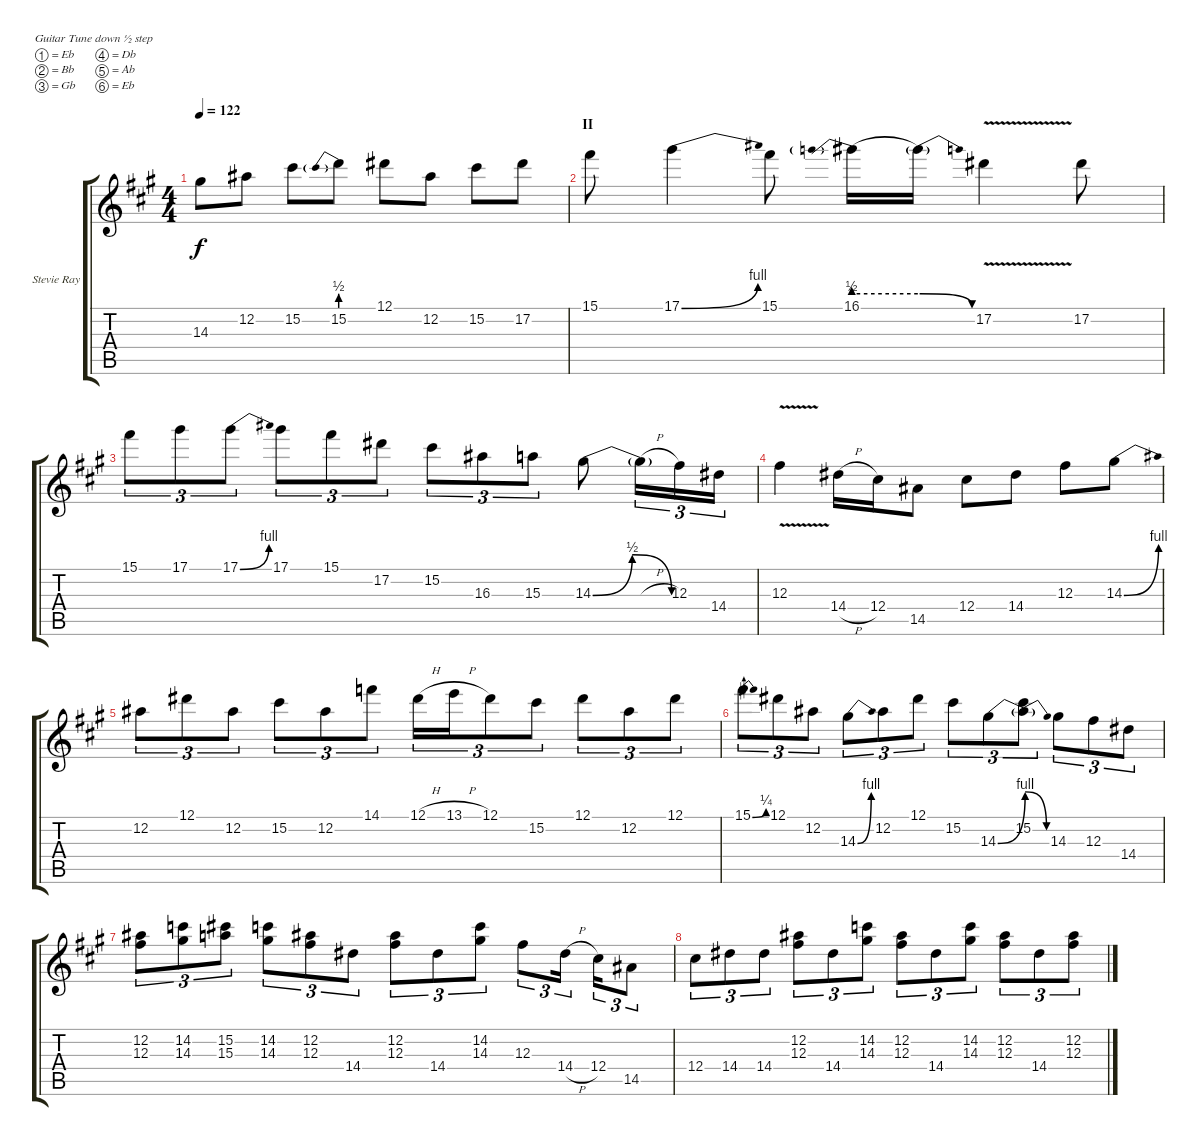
\bracketExtendMode groupsimilarinstruments
\firstSystemTrackNameOrientation horizontal
\otherSystemsTrackNameOrientation horizontal
\track ("Stevie Ray Vaughan - Guitar" "Stevie Ray") {instrument electricguitarclean}
\staff {score tabs}
\tuning (Eb4 Bb3 Gb3 Db3 Ab2 Eb2)
\ts (4 4)
\tempo 122
\clef g2
\scale
0.333333
\ks a
14.3{t}.8{dy f} 12.2.8 15.2.8 15.2{be (prebend 0 2 60 2)}.8 12.1.8 12.2.8 15.2.8 17.2.8 |
\section ("" "II")
\scale
0.333333 15.1.8 17.1{be (bend 0 0 60 4)}.4 15.1.8 16.1{be (prebend 0 2 60 2)}.16 16.1{be (release 0 2 15 0) t}.16 17.2{v}.4 17.2.8 |
\scale
0.333333 15.1.8{tu (3 2)} 17.1.8{tu (3 2)} 17.1{be (bend 0 0 60 4)}.8{tu (3 2)} 17.1.8{tu (3 2)} 15.1.8{tu (3 2)} 17.2.8{tu (3 2)} 15.2.8{tu (3 2)} 16.3.8{tu (3 2)} 15.3.8{tu (3 2)} 14.3{be (bendrelease 0 0 30 2 30 2 60 0)}.8 14.3{h t}.16{tu (3 2)} 12.3.16{tu (3 2)} 14.4.16{tu (3 2)} |
\scale
0.333333 12.3{v}.4 14.4{h}.16 12.4.16 14.5.8 12.4.8 14.4.8 12.3.8 14.3{be (bend 0 0 60 4)}.8 |
\scale
0.333333 12.2.8{tu (3 2)} 12.1.8{tu (3 2)} 12.2.8{tu (3 2)} 15.2.8{tu (3 2)} 12.2.8{tu (3 2)} 14.1.8{tu (3 2)} 12.1{h}.16{tu (3 2)} 13.1{h}.16{tu (3 2)} 12.1.8{tu (3 2)} 15.2.8{tu (3 2)} 12.1.8{tu (3 2)} 12.2.8{tu (3 2)} 12.1.8{tu (3 2)} |
\scale
0.333333 15.1{be (bend 0 0 60 1)}.8{tu (3 2)} 12.1.8{tu (3 2)} 12.2.8{tu (3 2)} 14.3{be (bend 0 0 60 4)}.8{tu (3 2)} 12.2.8{tu (3 2)} 12.1.8{tu (3 2)} 15.2.8{tu (3 2)} 14.3{be (bend 0 0 60 4)}.8{tu (3 2)} (15.2 14.3{be (release 0 4 60 0) t}).8{tu (3 2)} 14.3.8{tu (3 2)} 12.3.8{tu (3 2)} 14.4.8{tu (3 2)} |
\scale
0.333333 (12.2 12.3).8{tu (3 2)} (14.2 14.3).8{tu (3 2)} (15.2 15.3).8{tu (3 2)} (14.2 14.3).8{tu (3 2)} (12.2 12.3).8{tu (3 2)} 14.4.8{tu (3 2)} (12.2 12.3).8{tu (3 2)} 14.4.8{tu (3 2)} (14.2 14.3).8{tu (3 2)} 12.3.8{tu (3 2)} 14.4{h}.16{tu (3 2)} 12.4.16{tu (3 2)} 14.5.8{tu (3 2)} |
\scale
0.333333 12.4.8{tu (3 2)} 14.4.8{tu (3 2)} 14.4.8{tu (3 2)} (12.2 12.3).8{tu (3 2)} 14.4.8{tu (3 2)} (14.2 14.3).8{tu (3 2)} (12.2 12.3).8{tu (3 2)} 14.4.8{tu (3 2)} (14.2 14.3).8{tu (3 2)} (12.2 12.3).8{tu (3 2)} 14.4.8{tu (3 2)} (12.2 12.3).8{tu (3 2)}
